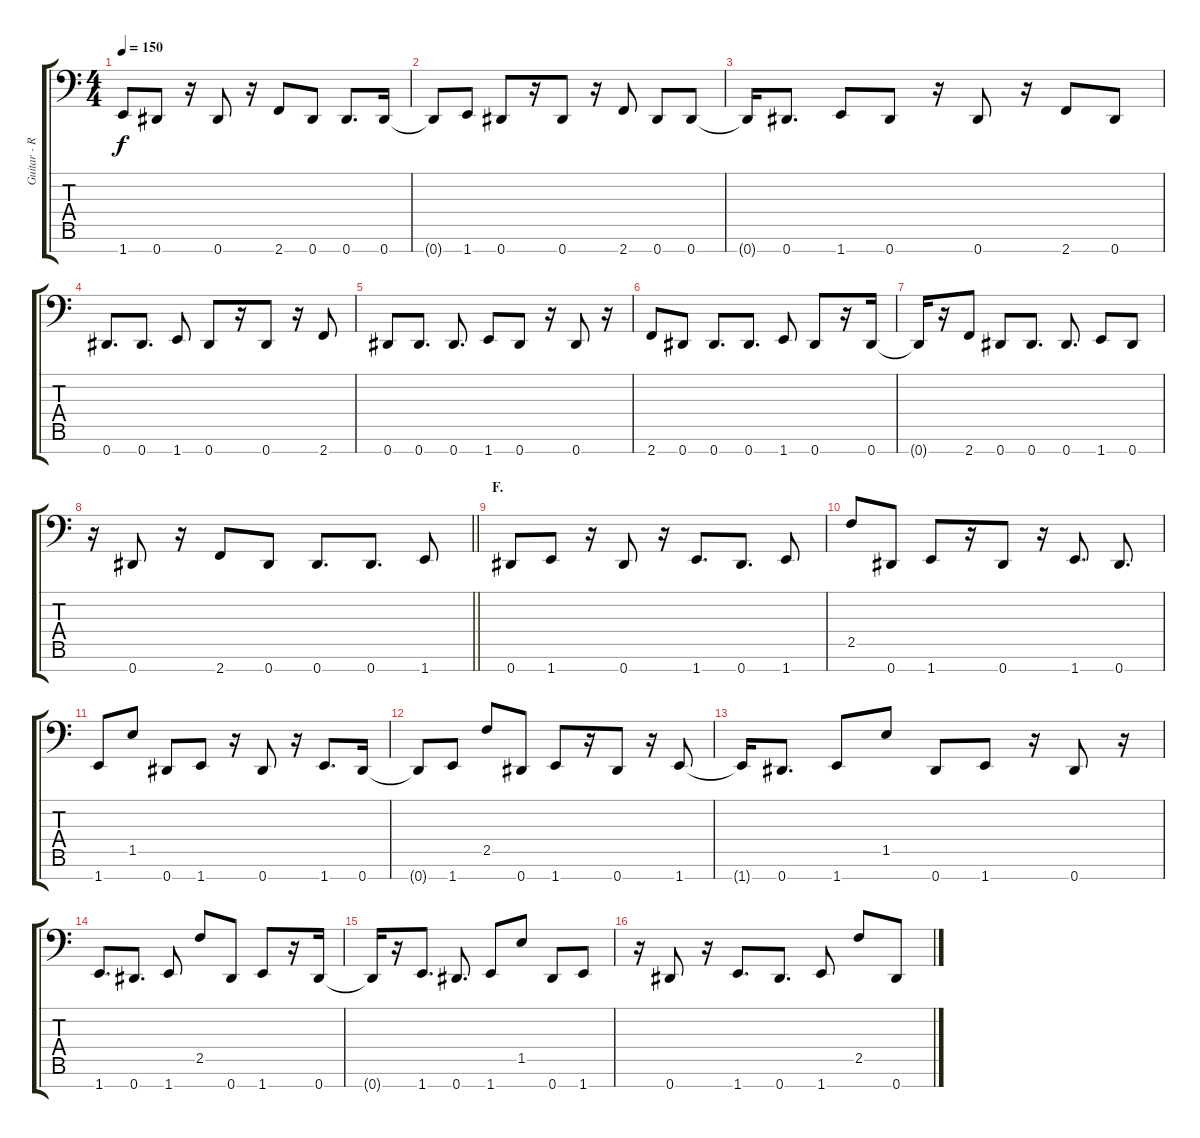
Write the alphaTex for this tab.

\track ("Guitar - Right" "Guitar - R") {instrument distortionguitar}
\staff {score tabs}
\tuning (Eb3 F3 Db3 Ab2 Eb2 Bb1 Eb1) {hide}
\ts (4 4)
\tempo 150
\clef f4
\ks c
1.7.8{dy f} 0.7.8 r.16 0.7.8 r.16 2.7.8 0.7.8 0.7.8{d} 0.7.16 |
0.7{t}.8 1.7.8 0.7.8 r.16 0.7.8 r.16 2.7.8 0.7.8 0.7.8 |
0.7{t}.16 0.7.8{d} 1.7.8 0.7.8 r.16 0.7.8 r.16 2.7.8 0.7.8 |
0.7.8{d} 0.7.8{d} 1.7.8 0.7.8 r.16 0.7.8 r.16 2.7.8 |
0.7.8 0.7.8{d} 0.7.8{d} 1.7.8 0.7.8 r.16 0.7.8 r.16 |
2.7.8 0.7.8 0.7.8{d} 0.7.8{d} 1.7.8 0.7.8 r.16 0.7.16 |
0.7{t}.16 r.16 2.7.8 0.7.8 0.7.8{d} 0.7.8{d} 1.7.8 0.7.8 |
\barLineRight lightlight
r.16 0.7.8 r.16 2.7.8 0.7.8 0.7.8{d} 0.7.8{d} 1.7.8 |
\section ("" "F.")
0.7.8 1.7.8 r.16 0.7.8 r.16 1.7.8{d} 0.7.8{d} 1.7.8 |
2.5.8 0.7.8 1.7.8 r.16 0.7.8 r.16 1.7.8{d} 0.7.8{d} |
1.7.8 1.5.8 0.7.8 1.7.8 r.16 0.7.8 r.16 1.7.8{d} 0.7.16 |
0.7{t}.8 1.7.8 2.5.8 0.7.8 1.7.8 r.16 0.7.8 r.16 1.7.8 |
1.7{t}.16 0.7.8{d} 1.7.8 1.5.8 0.7.8 1.7.8 r.16 0.7.8 r.16 |
1.7.8{d} 0.7.8{d} 1.7.8 2.5.8 0.7.8 1.7.8 r.16 0.7.16 |
0.7{t}.16 r.16 1.7.8{d} 0.7.8{d} 1.7.8 1.5.8 0.7.8 1.7.8 |
r.16 0.7.8 r.16 1.7.8{d} 0.7.8{d} 1.7.8 2.5.8 0.7.8
